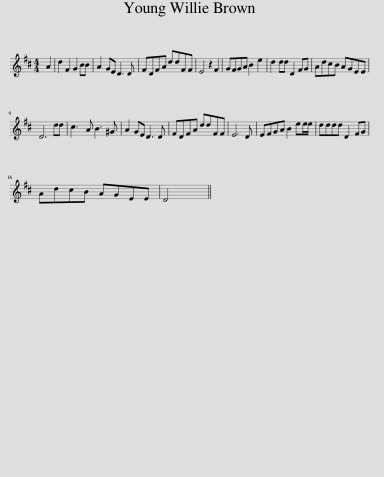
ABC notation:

X:1
L:1/8
M:4/4
I:linebreak $
K:D
V:1 treble
V:1
 A2 | d2 F2 G2 BB | A2 GE D3 D | FDFA ddFF | E4 z2 F2 | %5
 GFGA B2 e2 | d2 dd D2 FG | AdcB AGEE |$ D6 dd | c3 A B3 ^G | %10
 A2 GE D3 D | FDFA ddFF | E6 D | EFGA B2 ee/e/ | dddd D2 FG |$ %15
 AdcB AGEE | D4 || %17
